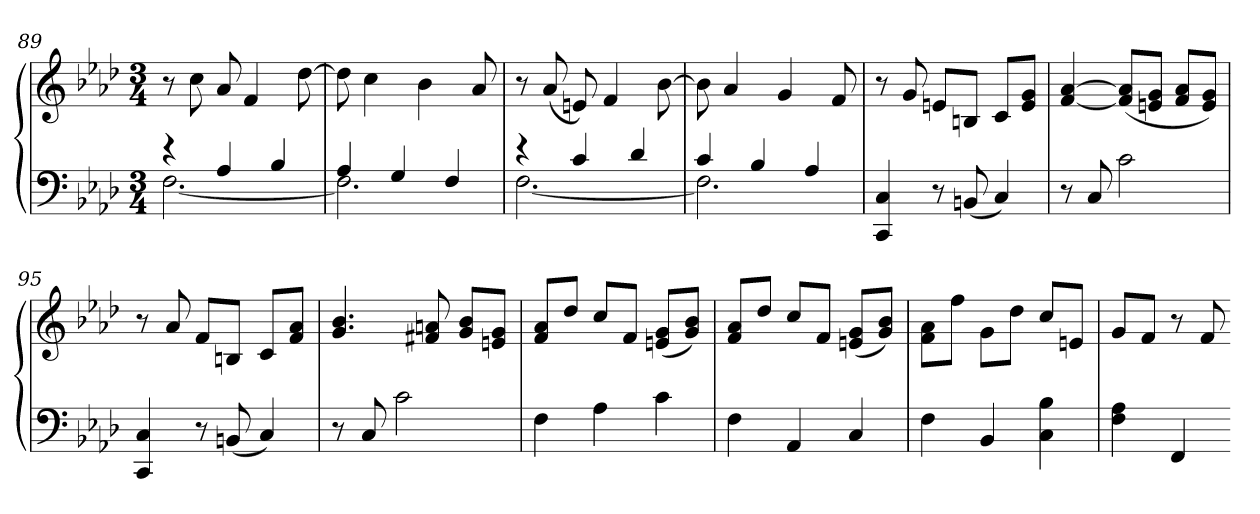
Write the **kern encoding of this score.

**kern	**kern
*part1	*part1
*staff2	*staff1
*clefF4	*clefG2
*k[b-e-a-d-]	*k[b-e-a-d-]
*f:	*f:
*M3/4	*M3/4
=89	=89
*^	*
4r	[2.F	8r
.	.	8cc
4A-	.	8a-
.	.	4f
4B-	.	.
.	.	[8dd-
=90	=90	=90
4A-	2.F]	8dd-]
.	.	4cc
4G	.	.
.	.	4b-
4F	.	.
.	.	8a-
=91	=91	=91
4r	[2.F	8r
.	.	(8a-
4c	.	8en)
.	.	4f
4d-	.	.
.	.	[8b-
=92	=92	=92
4c	2.F]	8b-]
.	.	4a-
4B-	.	.
.	.	4g
4A-	.	.
.	.	8f
*v	*v	*
=93	=93
4CC 4C	8r
.	8g
8r	8enL
(8BBn	8BnJ
4C)	8cL
.	8e 8gJ
=94	=94
8r	[4f [4a-
8C	.
2c	(8f] 8a-]L
.	8en 8gJ
.	8f 8a-L
.	8e 8gJ)
=95	=95
4CC 4C	8r
.	8a-
8r	8fL
(8BBn	8BnJ
4C)	8cL
.	8f 8a-J
=96	=96
8r	4.g 4.b-
8C	.
2c	.
.	8f#X 8an
.	8g 8b-L
.	8en 8gJ
=97	=97
4F	8f 8a-L
.	8dd-J
4A-	8ccL
.	8fJ
4c	(8en 8gL
.	8g 8b-J)
=98	=98
4F	8f 8a-L
.	8dd-J
4AA-	8ccL
.	8fJ
4C	(8en 8gL
.	8g 8b-J)
=99	=99
4F	8f 8a-L
.	8ffJ
4BB-	8gL
.	8dd-J
4C 4B-	8ccL
.	8enJ
=100	=100
4F 4A-	8gL
.	8fJ
4FF	8r
.	8f
=-	=-
*-	*-
